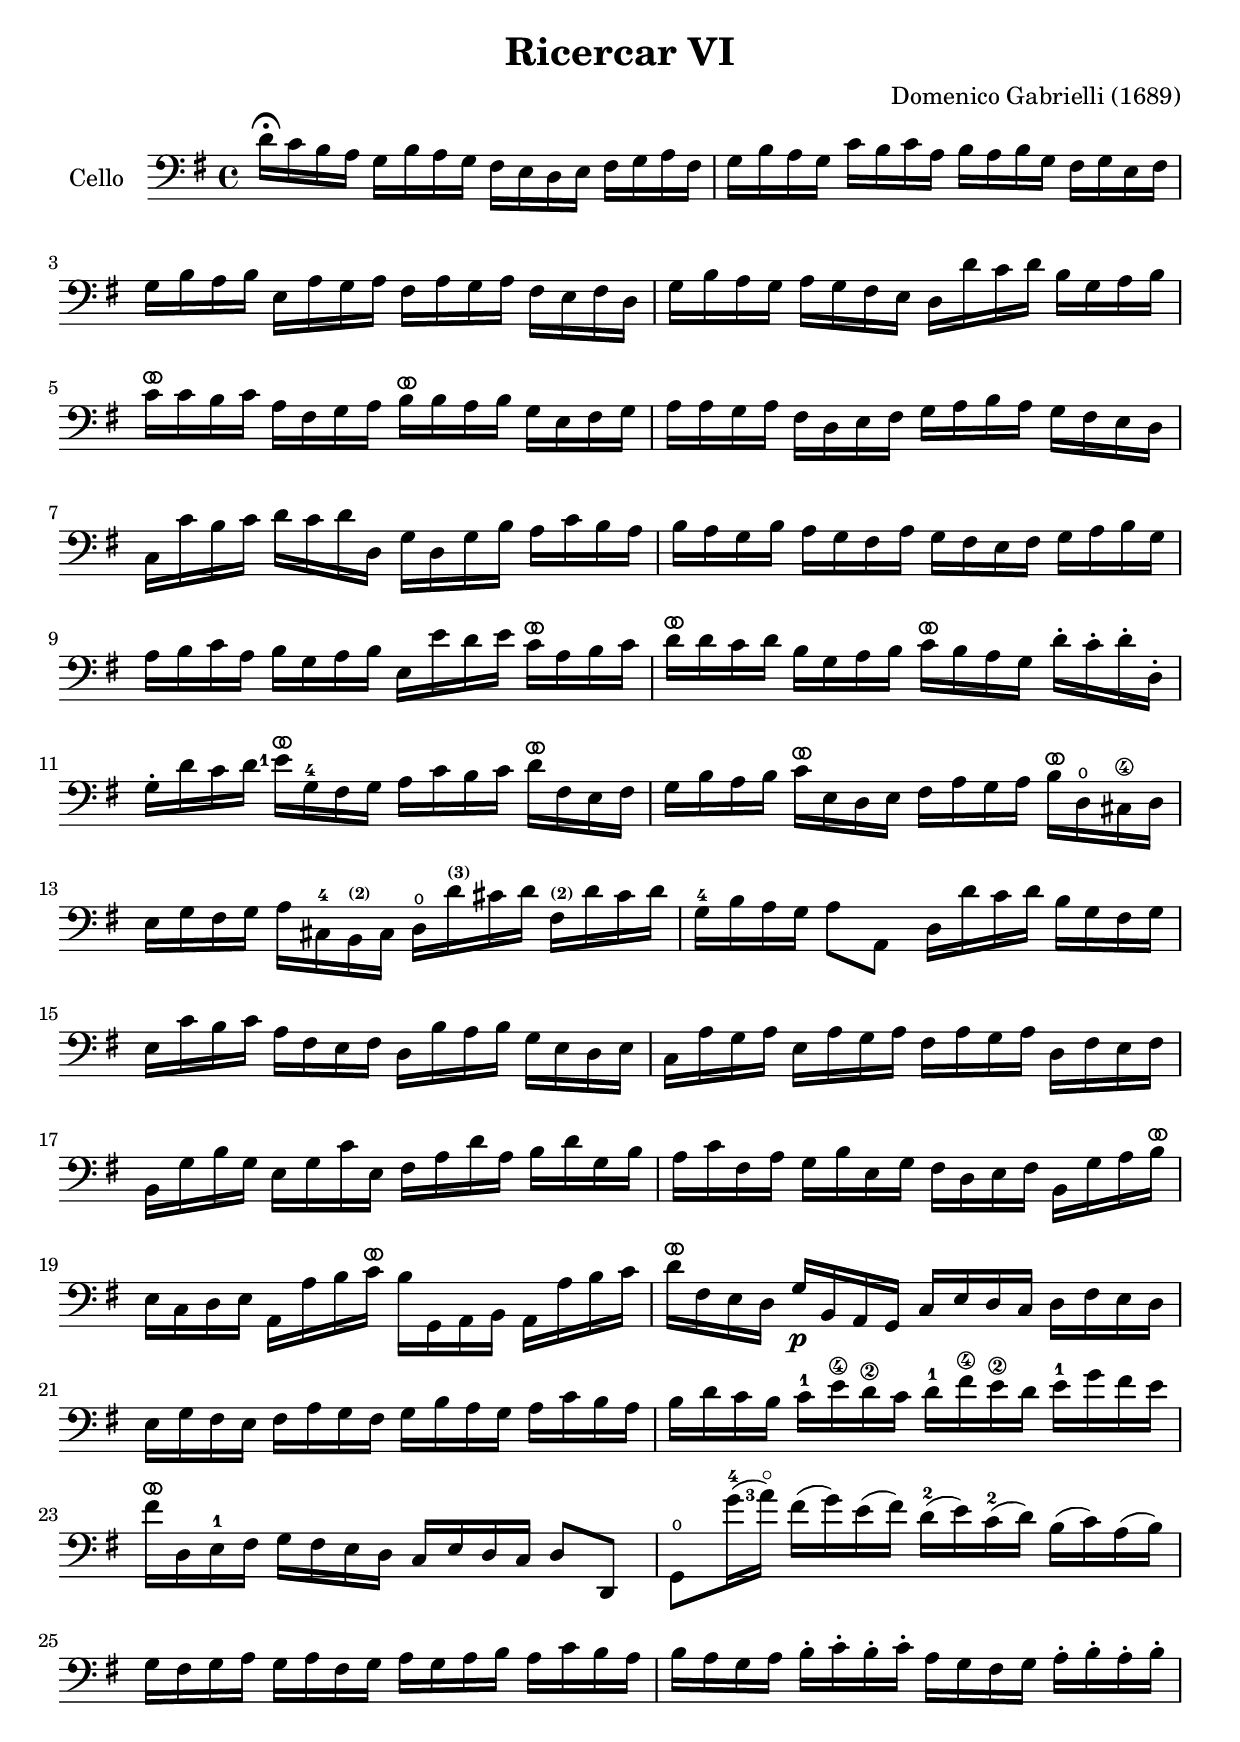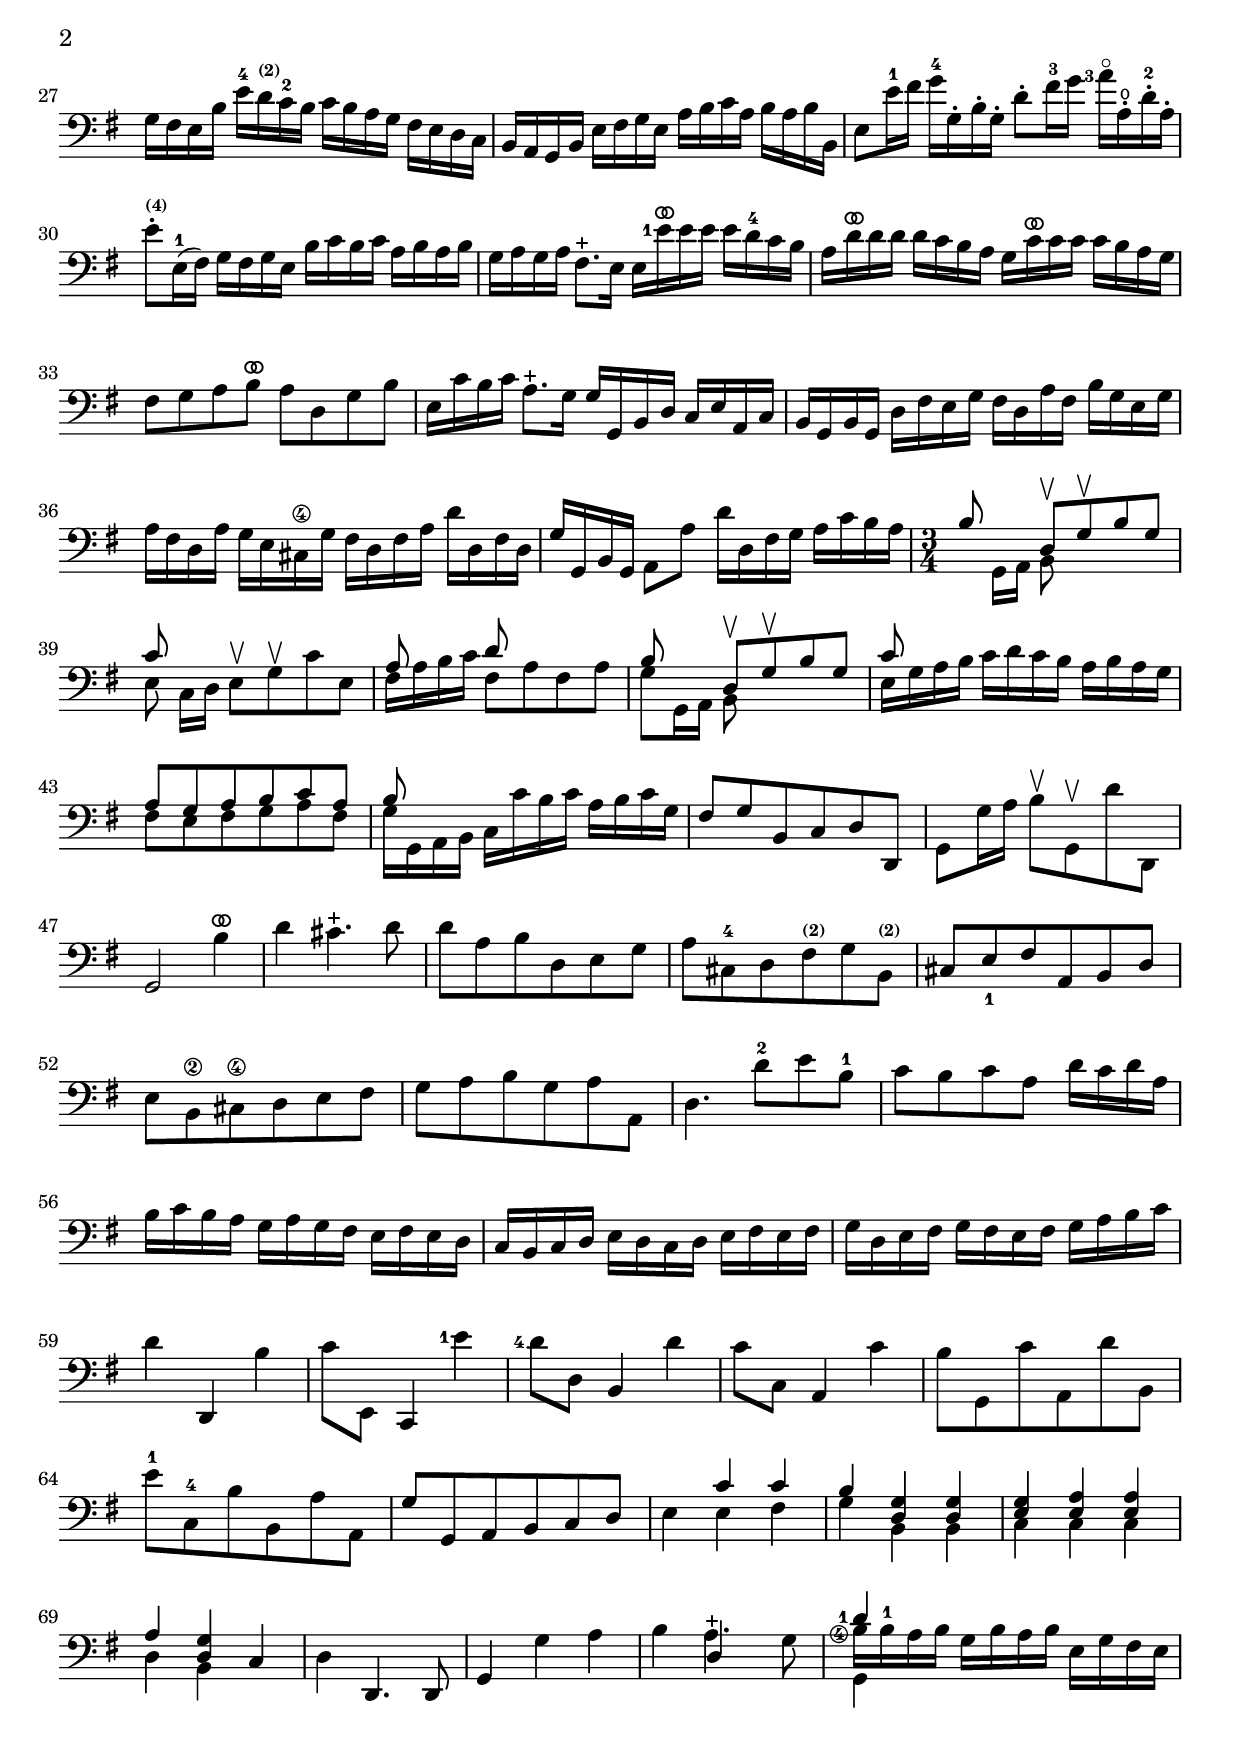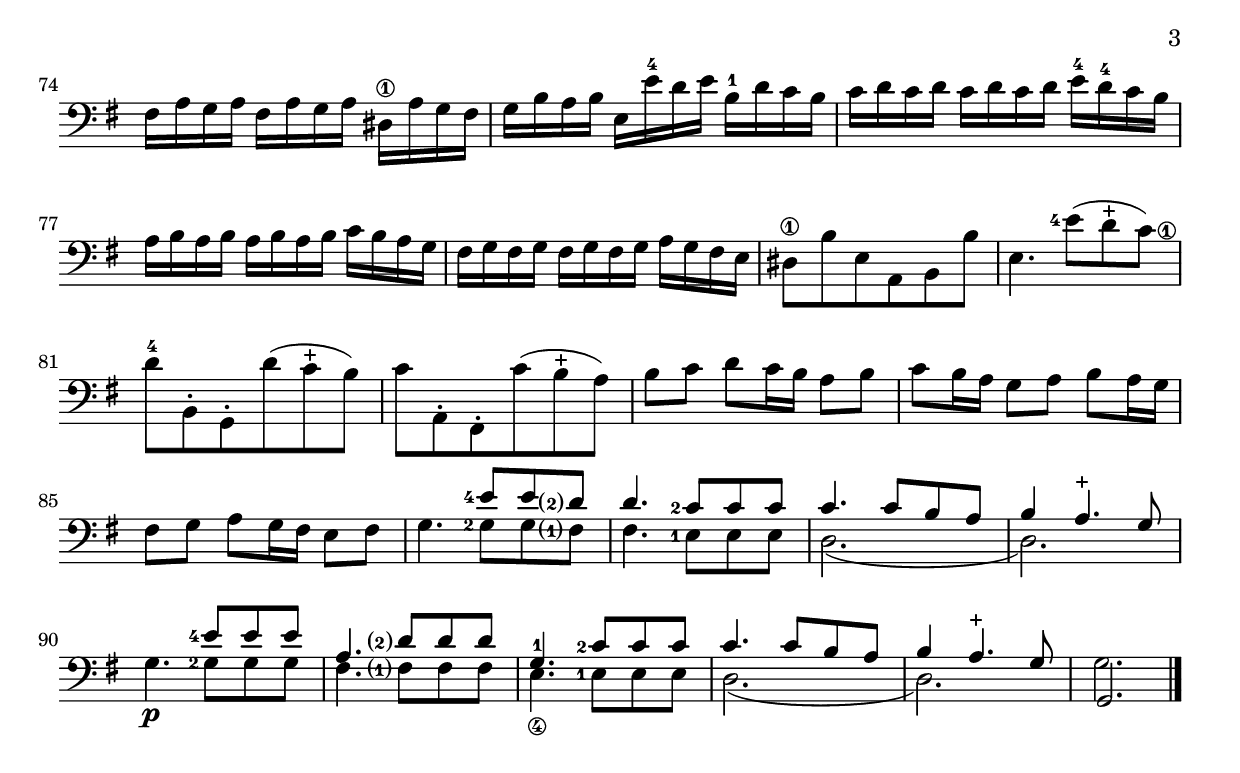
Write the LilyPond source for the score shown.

#(set-global-staff-size 21)

\version "2.18.2"

\header {
  title    = "Ricercar VI"
  composer = "Domenico Gabrielli (1689)"
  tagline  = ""
}

\language "italiano"

% iPad Pro 12.9

% \paper {
%   paper-width  = 195\mm
%   paper-height = 260\mm
% }

ringsps = #"
  0.15 setlinewidth
  0.9 0.6 moveto
  0.4 0.6 0.5 0 361 arc
  stroke
  1.0 0.6 0.5 0 361 arc
  stroke
  "

vibrato = \markup {
  \with-dimensions #'(-0.2 . 1.6) #'(0 . 1.2)
  \postscript #ringsps
}

\score {
  \new Staff
   \with {instrumentName = #"Cello "}
   {
   \override Hairpin.to-barline = ##f
   \time 4/4
   \key sol \major
   \clef "bass"
   re'16\fermata do'16 si16 la16
   sol16 si16 la16 sol16
   fad16 mi16 re16 mi16
   fad16 sol16 la16 fad16                              % 1
   sol16 si16 la16 sol16
   do'16 si16 do'16 la16
   si16 la16 si16 sol16
   fad16 sol16 mi16 fad16                              % 2
   sol16 si16 la16 si16
   mi16 la16 sol16 la16
   fad16 la16 sol16 la16
   fad16 mi16 fad16 re16                               % 3
   sol16 si16 la16 sol16
   la16 sol16 fad16 mi16
   re16 re'16 do'16 re'16
   si16 sol16 la16 si16                                % 4
   do'16^\vibrato do'16 si16 do'16
   la16 fad16 sol16 la16
   si16^\vibrato si16 la16 si16
   sol16 mi16 fad16 sol16                              % 5
   la16 la16 sol16 la16
   fad16 re16 mi16 fad16
   sol16 la16 si16 la16
   sol16 fad16 mi16 re16                               % 6
   do16 do'16 si16 do'16
   re'16 do'16 re'16 re16
   sol16 re16 sol16 si16
   la16 do'16 si16 la16                                % 7
   si16 la16 sol16 si16
   la16 sol16 fad16 la16
   sol16 fad16 mi16 fad16
   sol16 la16 si16 sol16                               % 8
   la16 si16 do'16 la16
   si16 sol16 la16 si16
   mi16 mi'16 re'16 mi'16
   do'16^\vibrato la16 si16 do'16                      % 9
   re'16^\vibrato re'16 do'16 re'16
   si16 sol16 la16 si16
   do'16^\vibrato si16 la16 sol16
   re'16-. do'16-. re'16-. re16-.                      % 10
   sol16-. re'16 do'16 re'16
   {\set fingeringOrientations = #'(left)
   <mi'-1>16^\vibrato} sol16-4 fad16 sol16
   la16 do'16 si16 do'16
   re'16^\vibrato fad16 mi16 fad16                     % 11
   sol16 si16 la16 si16
   do'16^\vibrato mi16 re16 mi16
   fad16 la16 sol16 la16
   si16^\vibrato re16\open dod16-\4 re16               % 12
   mi16 sol16 fad16 sol16
   la16 dod16-4 si,16^\markup{\bold\teeny (2)} dod16
   re16\open
   re'16^\markup{\bold\teeny (3)}
   dod'16 re'16
   fad16^\markup{\bold\teeny (2)} re'16 dod'16 re'16   % 13
   sol16-4 si16 la16 sol16
   la8 la,8
   re16 re'16 do'16 re'16
   si16 sol16 fad16 sol16                              % 14
   mi16 do'16 si16 do'16
   la16 fad16 mi16 fad16
   re16 si16 la16 si16
   sol16 mi16 re16 mi16                                % 15
   do16 la16 sol16 la16
   mi16 la16 sol16 la16
   fad16 la16 sol16 la16
   re16 fad16 mi16 fad16                               % 16
   si,16 sol16 si16 sol16
   mi16 sol16 do'16 mi16
   fad16 la16 re'16 la16
   si16 re'16 sol16 si16                               % 17
   la16 do'16 fad16 la16
   sol16 si16 mi16 sol16
   fad16 re16 mi16 fad16
   si,16 sol16 la16 si16^\vibrato                      % 18
   mi16 do16 re16 mi16
   la,16 la16 si16 do'16^\vibrato
   si16 sol,16 la,16 si,16
   la,16 la16 si16 do'16                               % 19
   re'16^\vibrato fad16 mi16 re16
   sol16\p si,16 la,16 sol,16
   do16 mi16 re16 do16
   re16 fad16 mi16 re16                                % 20
   mi16 sol16 fad16 mi16
   fad16 la16 sol16 fad16
   sol16 si16 la16 sol16
   la16 do'16 si16 la16                                % 21
   si16 re'16 do'16 si16
   do'16-1 mi'16\4 re'16\2 do'16
   re'16-1 fad'16\4 mi'16\2 re'16
   mi'16-1 sol'16 fad'16 mi'16                         % 22
   fad'16^\vibrato re16 mi16-1 fad16
   sol16  fad16 mi16 re16
   do16 mi16 re16 do16
   re8 re,8                                            % 23
   sol,8\open sol'16-4(
   \set fingeringOrientations = #'(left)
    <la'-3\flageolet>16)
   fad'16(sol'16) mi'16(fad'16)
   re'16-2(mi'16) do'16-2(re'16)
   si16(do'16) la16(si16)                              % 24
   sol16 fad16 sol16 la16
   sol16 la16 fad16 sol16
   la16 sol16 la16 si16
   la16 do'16 si16 la16                                % 25
   si16 la16 sol16 la16
   si16-. do'16-. si16-. do'16-.
   la16 sol16 fad16 sol16
   la16-. si16-. la16-. si16-.                         % 26
   sol16 fad16 mi16 si16
   mi'16-4 re'16^\markup{\bold\teeny (2)} do'16-2 si16
   do'16 si16 la16 sol16
   fad16 mi16 re16 do16                                % 27
   si,16 la,16 sol,16 si,16
   mi16 fad16 sol16 mi16
   la16 si16 do'16 la16
   si16 la16 si16 si,16                                % 28
   mi8 mi'16-1 fad'16
   sol'16-4 sol16-. si16-. sol16-.
   re'8-. fad'16-3 sol'16
   {\set fingeringOrientations = #'(left)
    <la'-3\flageolet>16}
   la16-.\open re'16-.-2 la16-.      % 29
   mi'8-.^\markup{\bold\teeny (4)} mi16-1(fad16)
   sol16 fad16 sol16 mi16
   si16 do'16 si16 do'16
   la16 si16 la16 si16                                 % 30
   sol16 la16 sol16 la16
   fad8.\stopped mi16
   mi16
   {\set fingeringOrientations = #'(left)
    <mi'-1>16^\vibrato}
   mi'16 mi'16
   mi'16 re'16-4 do'16 si16                            % 31
   la16 re'16^\vibrato re'16 re'16
   re'16 do'16 si16 la16
   sol16 do'16^\vibrato do'16 do'16
   do'16 si16 la16 sol16                               % 32
   fad8 sol8 la8 si8^\vibrato
   la8 re8 sol8 si8                                    % 33
   mi16 do'16 si16 do'16
   la8.\stopped sol16
   sol16 sol,16 si,16 re16
   do16 mi16 la,16 do16                                % 34
   si,16 sol,16 si,16 sol,16
   re16 fad16 mi16 sol16
   fad16 re16 la16 fad16
   si16 sol16 mi16 sol16                               % 35
   la16 fad16 re16 la16
   sol16 mi16 dod16\4 sol16
   fad16 re16 fad16 la16
   re'16 re16 fad16 re16                               % 36
   sol16 sol,16 si,16 sol,16
   la,8 la8
   re'16 re16 fad16 sol16
   la16 do'16 si16 la16                                % 37
   \time 3/4
   <<{si8 s8 re8\upbow sol8\upbow si8 sol8}\\
     {s8 sol,16 la,16 si,8 s4.}>>                      % 38
   <<{do'8} \\ {mi8}>>
   \stemDown
   do16 re16
   \stemNeutral
   mi8\upbow sol8\upbow do'8 mi8                       % 39
   <<{la8} \\ {fad16 la16 si16 do'16}>>
   <<{re'8} \\ {fad8 la8 fad8 la8}>>                   % 40
   <<{si8 s8 re8\upbow sol8\upbow si8 sol8}\\
     {sol8 sol,16 la,16 si,8 s4.}>>                    % 41
   <<{do'8} \\ {mi16 sol16 la16 si16}>>
   do'16 re'16 do'16 si16
   la16 si16 la16 sol16                                % 42
   <<{la8 sol8 la8 si8 do'8 la8} \\
     {fad8 mi8 fad8 sol8 la8 fad8}>>                   % 43
   <<{si8} \\ {sol16 sol,16 la,16 si,16}>>
   do16 do'16 si16 do'16
   la16 si16 do'16 sol16                               % 44
   fad8 sol8 si,8 do8 re8 re,8                         % 45
   sol,8 sol16 la16
   si8\upbow sol,8\upbow re'8 re,8                     % 46
   sol,2 si4^\vibrato                                  % 47
   re'4 dod'4.\stopped re'8                            % 48
   re'8 la8 si8 re8 mi8 sol8                           % 49
   la8 dod8-4 re8
   fad8^\markup{\bold\teeny (2)}
   sol8 si,8^\markup{\bold\teeny (2)}                  % 50
   dod8%^\markup{\bold\teeny (4)}
   \set fingeringOrientations = #'(down)
   <mi-1>8 fad8 la,8 si,8 re8                          % 51
   mi8 si,8\2 dod8\4 re8 mi8 fad8                      % 52
   sol8 la8 si8 sol8 la8 la,8                          % 53
   re4. re'8-2 mi'8 si8-1                              % 54
   do'8 si8 do'8 la8
   re'16 do'16 re'16 la16                              % 55
   si16 do'16 si16 la16
   sol16 la16 sol16 fad16
   mi16 fad16 mi16 re16                                % 56
   do16 si,16 do16 re16
   mi16 re16 do16 re16
   mi16 fad16 mi16 fad16                               % 57
   sol16 re16 mi16 fad16
   sol16 fad16 mi16 fad16
   sol16 la16 si16 do'16                               % 58
   re'4 re,4 si4                                       % 59
   do'8 mi,8 do,4
   {\set fingeringOrientations = #'(left)
    <mi'-1>4}                                          % 60
   {\set fingeringOrientations = #'(left)
    <re'-4>8} re8 si,4 re'4                            % 61
   do'8 do8 la,4 do'4                                  % 62
   si8 sol,8 do'8 la,8 re'8 si,8                       % 63
   mi'8-1 do8-4 si8 si,8 la8 la,8                      % 64
   sol8 sol,8 la,8 si,8 do8 re8                        % 65
   mi4 <<{do'4 do'4} \\ {mi4 fad4}>>                   % 66
   <<{si4 <<sol4 re4>> <<sol4 re4>>} \\
     {sol4 si,4 si,4}>>                                % 67
   <<{<<mi4 sol4>> <<mi4 la4>> <<mi4 la4>>} \\
     {do4 do4 do4}>>                                   % 68
   <<{la4 <<re4 sol4>>} \\
     {re4 si,4}>> do4                                  % 69
   re4 re,4. re,8                                      % 70
   sol,4 sol4 la4                                      % 71
   si4 <<{re4}\\ {la4.^\stopped}>> sol8                % 72
    <<
     \set fingeringOrientations = #'(left)
     \voiceOne <re'-1>4
     \new Voice {
       \set fingeringOrientations = #'(left)
       \voiceTwo <si\finger\markup{\circle 4}>16
       \set fingeringOrientations = #'(up)
       <si-1>16 la16 si16
     }
     \new Voice {
       \voiceThree
       \stemDown
       \shiftOff
       sol,4
     }
   >>
   \oneVoice
   sol16 si16 la16 si16
   mi16 sol16 fad16 mi16                               % 73
   fad16 la16 sol16 la16
   fad16 la16 sol16 la16
   red16\1 la16 sol16 fad16                            % 74
   sol16 si16 la16 si16
   mi16 mi'16-4 re'16 mi'16
   si16-1 re'16 do'16 si16                             % 75
   do'16 re'16 do'16 re'16
   do'16 re'16 do'16 re'16
   mi'16-4 re'16-4 do'16 si16                          % 76
   la16 si16 la16 si16
   la16 si16 la16 si16
   do'16 si16 la16 sol16                               % 77
   fad16 sol16 fad16 sol16
   fad16 sol16 fad16 sol16
   la16 sol16 fad16 mi16                               % 78
   red8\1 si8 mi8 la,8 si,8 si8                        % 79
    mi4.
    \set fingeringOrientations = #'(left)
    <mi'-4>8
    (re'8\stopped
    \set fingeringOrientations = #'(right)
    <do'\finger\markup{\circle 1}>8)                             % 80
   re'8-4 si,8-. sol,8-.
   re'8(do'8\stopped si8)                              % 81
   do'8 la,8-. fad,8-.
   do'8(si8\stopped la8)                               % 82
   si8 do'8 re'8 do'16 si16 la8 si8                    % 83
   do'8 si16 la16 sol8 la8 si8 la16 sol16              % 84
   fad8 sol8 la8 sol16 fad16 mi8 fad8                  % 85
   sol4.
   <<{\set fingeringOrientations = #'(left)
      <mi'-4>8 mi'8
      <re'\finger\markup{(2)}>8
     }\\
     {\set fingeringOrientations = #'(left)
      <sol-2>8 sol8 <fad\finger\markup{(1)}>8}>>       % 86
   <<{\set fingeringOrientations = #'(left)
      re'4. <do'-2>8 do'8 do'8}\\
     {fad4. <mi-1>8 mi8 mi8}>>                         % 87
   <<{do'4. do'8 si8 la8}\\
     {re2.(}>>                                         % 88
   <<{si4 la4.\stopped sol8}\\
     {re2.)}>>                                         % 89
   sol4.\p
   <<{\set fingeringOrientations = #'(left)
      <mi'-4>8 mi'8 mi'8}\\
     {\set fingeringOrientations = #'(left)
      <sol-2>8 sol8 sol8}>>                            % 90
    <<{\set fingeringOrientations = #'(left)
       la4. <re'\finger\markup{(2)}>8 re'8 re'8}\\
     {fad4. <fad\finger\markup{(1)}>8 fad8 fad8}>>     % 91
    <<{sol4.-1
       \set fingeringOrientations = #'(left)
       <do'-2>8 do'8 do'8}\\
     {mi4._\4 <mi-1>8 mi8 mi8}>>                       % 92
   <<{do'4. do'8 si8 la8}\\
     {re2.(}>>                                         % 93
   <<{si4 la4.\stopped sol8}\\
     {re2.)}>>                                         % 94
   <<{sol,2.}\\{sol2.}>>                               % 95
   \bar "|."
 }
}
